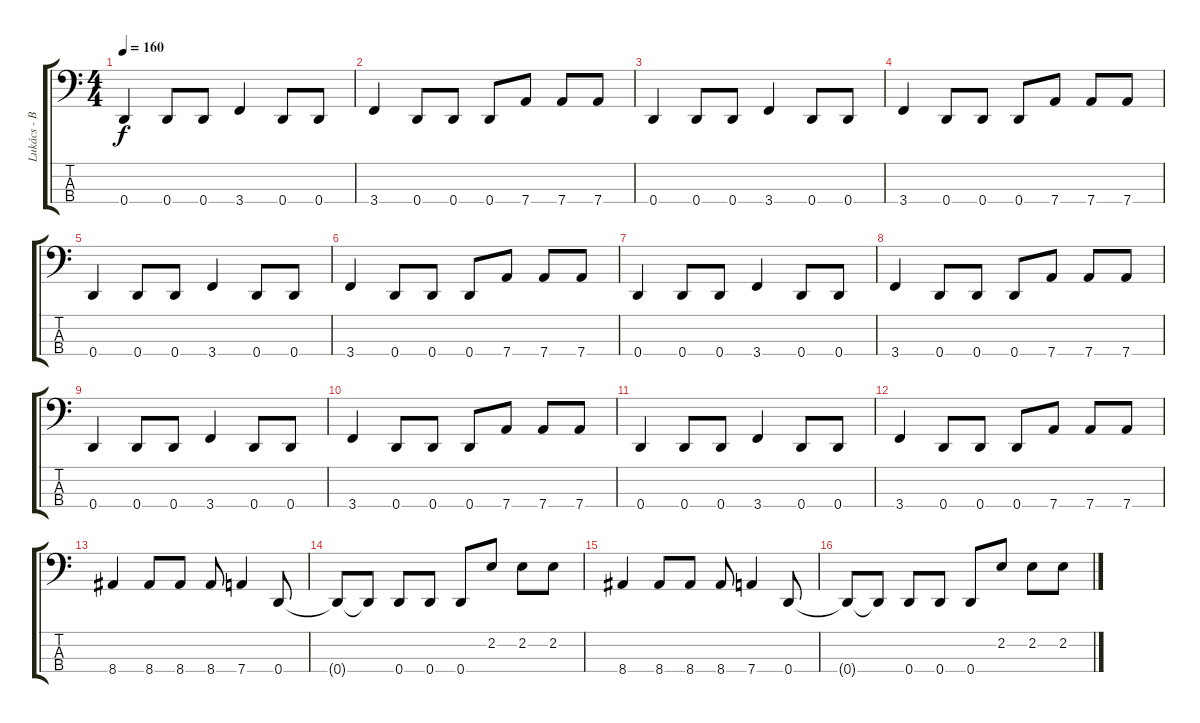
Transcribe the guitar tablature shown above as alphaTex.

\track ("Lukács - Basszus" "Lukács - B") {instrument electricbasspick}
\staff {score tabs}
\tuning (G2 D2 A1 D1) {hide}
\ts (4 4)
\tempo 160
\clef f4
\ks c
0.4.4{dy f} 0.4.8 0.4.8 3.4.4 0.4.8 0.4.8 |
3.4.4 0.4.8 0.4.8 0.4.8 7.4.8 7.4.8 7.4.8 |
0.4.4 0.4.8 0.4.8 3.4.4 0.4.8 0.4.8 |
3.4.4 0.4.8 0.4.8 0.4.8 7.4.8 7.4.8 7.4.8 |
0.4.4 0.4.8 0.4.8 3.4.4 0.4.8 0.4.8 |
3.4.4 0.4.8 0.4.8 0.4.8 7.4.8 7.4.8 7.4.8 |
0.4.4 0.4.8 0.4.8 3.4.4 0.4.8 0.4.8 |
3.4.4 0.4.8 0.4.8 0.4.8 7.4.8 7.4.8 7.4.8 |
0.4.4 0.4.8 0.4.8 3.4.4 0.4.8 0.4.8 |
3.4.4 0.4.8 0.4.8 0.4.8 7.4.8 7.4.8 7.4.8 |
0.4.4 0.4.8 0.4.8 3.4.4 0.4.8 0.4.8 |
3.4.4 0.4.8 0.4.8 0.4.8 7.4.8 7.4.8 7.4.8 |
8.4.4 8.4.8 8.4.8 8.4.8 7.4.4 0.4.8 |
0.4{t}.8 0.4{t}.8 0.4.8 0.4.8 0.4.8 2.2.8 2.2.8 2.2.8 |
8.4.4 8.4.8 8.4.8 8.4.8 7.4.4 0.4.8 |
0.4{t}.8 0.4{t}.8 0.4.8 0.4.8 0.4.8 2.2.8 2.2.8 2.2.8
